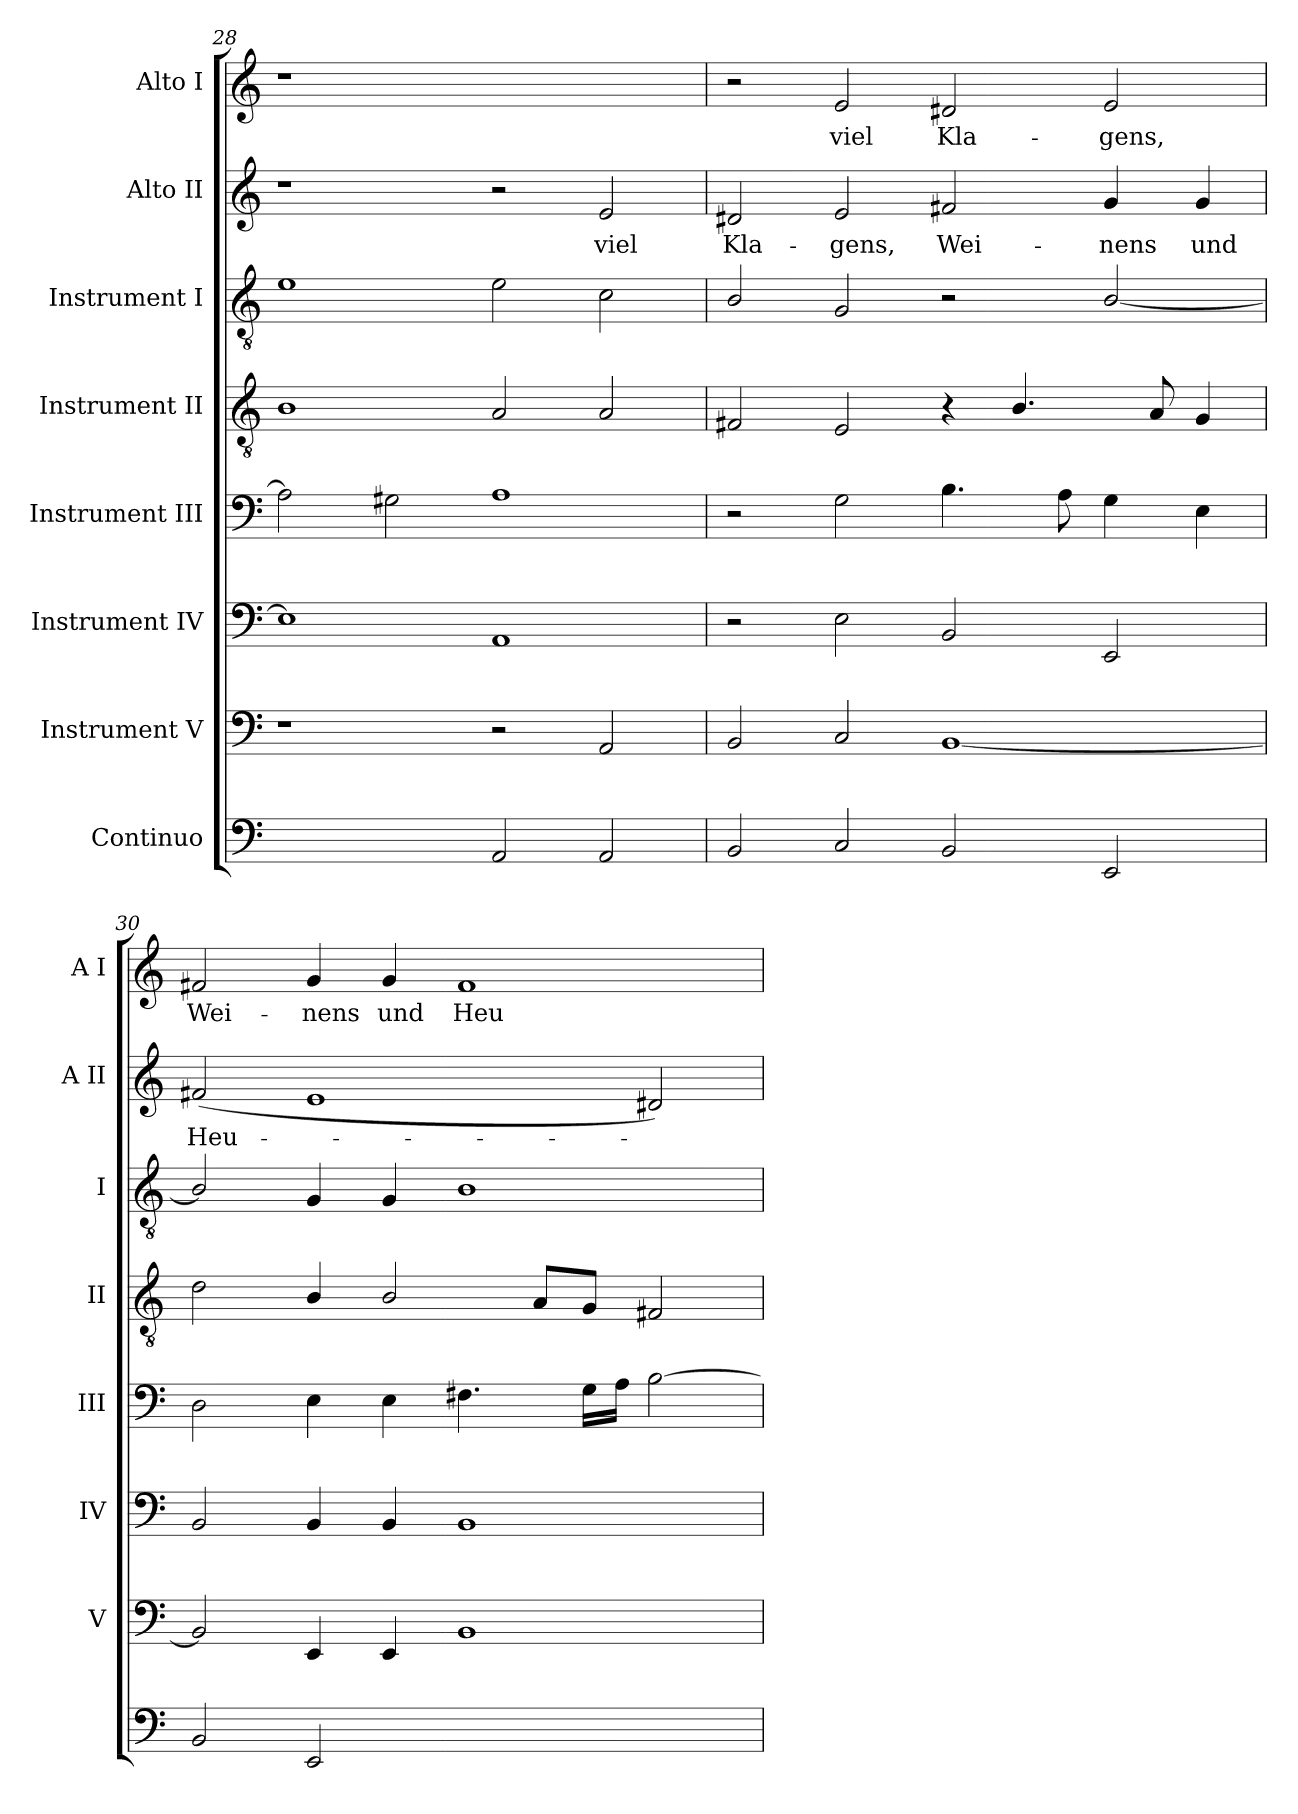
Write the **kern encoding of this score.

**kern	**text	**kern	**kern	**kern	**kern	**kern	**kern	**text	**kern	**text
*part8	*part8	*part7	*part6	*part5	*part4	*part3	*part2	*part2	*part1	*part1
*staff8	*staff8	*staff7	*staff6	*staff5	*staff4	*staff3	*staff2	*staff2	*staff1	*staff1
*I"Continuo	*	*I"Instrument V	*I"Instrument IV	*I"Instrument III	*I"Instrument II	*I"Instrument I	*I"Alto II	*	*I"Alto I	*
*	*	*I'V	*I'IV	*I'III	*I'II	*I'I	*I'A II	*	*I'A I	*
*clefF4	*	*clefF4	*clefF4	*clefF4	*clefGv2	*clefGv2	*clefG2	*	*clefG2	*
*k[]	*	*k[]	*k[]	*k[]	*k[]	*k[]	*k[]	*	*k[]	*
=28	=28	=28	=28	=28	=28	=28	=28	=28	=28	=28
!	!LO:LY:b	!	!	!	!	!	!	!	!	!
2E\yy	4	1r	1E]	2A\]	1B	1e	1r	.	1r	.
2E\yy	.	.	.	2G#X\	.	.	.	.	.	.
2AA/	.	2r	1AA	1A	2A/	2e\	2r	.	1ryy	.
!	!	!	!	!	!	!	!	!LO:LY:b	!	!
2AA/	.	2AA/	.	.	2A/	2c\	2e/	viel	.	.
=29	=29	=29	=29	=29	=29	=29	=29	=29	=29	=29
!	!	!	!	!	!	!	!	!LO:LY:b	!	!
2BB/	.	2BB/	2r	2r	2F#X/	2B/	2d#X/	Kla-	2r	.
!	!	!	!	!	!	!	!	!LO:LY:b	!	!LO:LY:b
2C/	.	2C/	2E\	2G\	2E/	2G/	2e/	-gens,	2e/	viel
!	!	!	!	!	!	!	!	!LO:LY:b	!	!LO:LY:b
2BB/	.	[1BB	2BB/	4.B\	4r	2r	2f#X/	Wei-	2d#X/	Kla-
.	.	.	.	.	4.B/	.	.	.	.	.
.	.	.	.	8A\	.	.	.	.	.	.
!	!	!	!	!	!	!	!	!LO:LY:b	!	!LO:LY:b
2EE/	.	.	2EE/	4G\	.	[2B/	4g/	-nens	2e/	-gens,
.	.	.	.	.	8A/	.	.	.	.	.
!	!	!	!	!	!	!	!	!LO:LY:b	!	!
.	.	.	.	4E\	4G/	.	4g/	und	.	.
=30	=30	=30	=30	=30	=30	=30	=30	=30	=30	=30
!	!	!	!	!	!	!	!	!LO:LY:b	!	!LO:LY:b
2BB/	.	2BB/]	2BB/	2D\	2d\	2B/]	(<2f#X/	Heu-	2f#X/	Wei-
!	!	!	!	!	!	!	!	!	!	!LO:LY:b
2EE/	.	4EE/	4BB/	4E\	4B/	4G/	1e	.	4g/	-nens
!	!	!	!	!	!	!	!	!	!	!LO:LY:b
.	.	4EE/	4BB/	4E\	2B/	4G/	.	.	4g/	und
!	!LO:LY:b	!	!	!	!	!	!	!	!	!LO:LY:b
[2BB/yy	4	1BB	1BB	4.F#X\	.	1B	.	.	1f#i	Heu-
.	.	.	.	.	8A/L	.	.	.	.	.
.	.	.	.	16G\LL	8G/J	.	.	.	.	.
.	.	.	.	16A\JJ	.	.	.	.	.	.
2BB/yy]	.	.	.	[2B\	2F#X/	.	2d#X/)	.	.	.
=	=	=	=	=	=	=	=	=	=	=
*-	*-	*-	*-	*-	*-	*-	*-	*-	*-	*-
